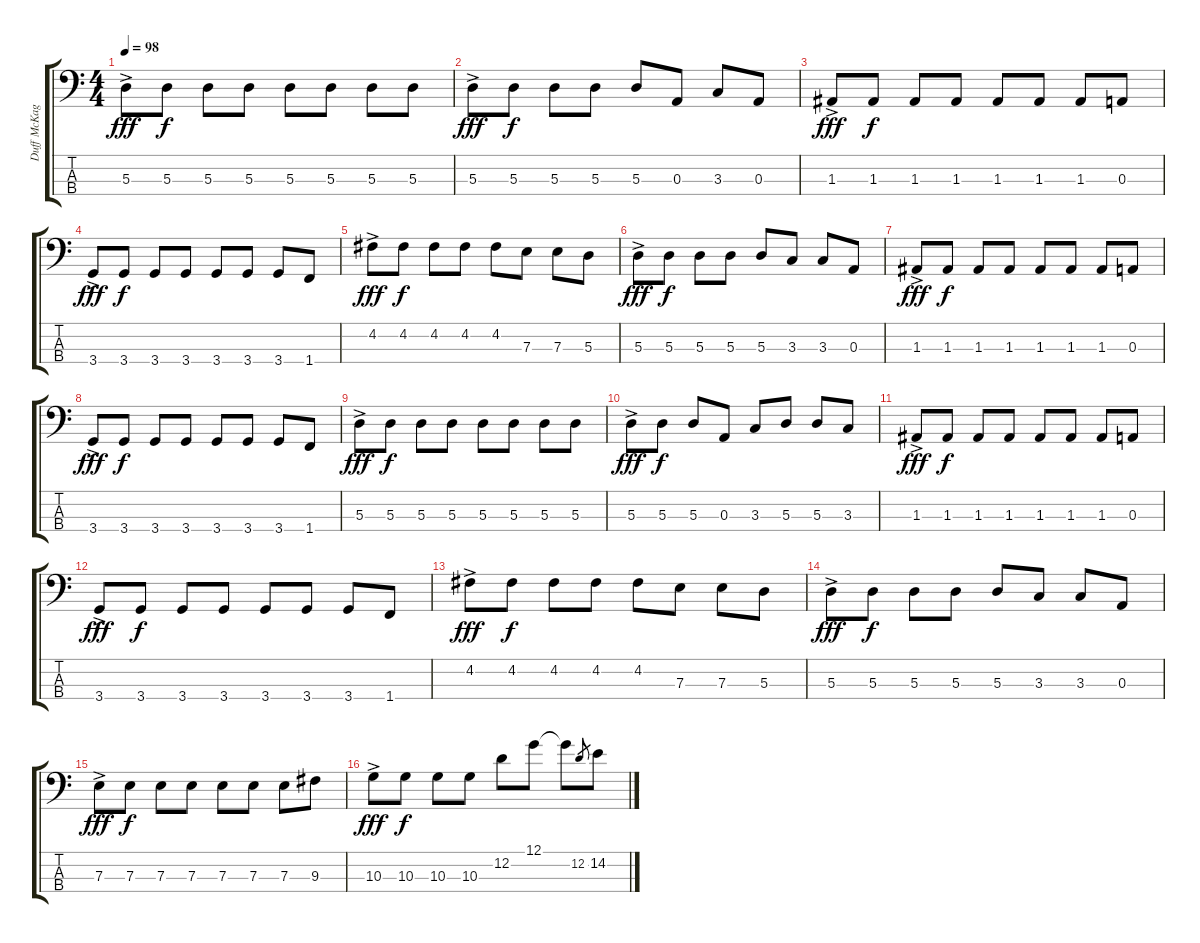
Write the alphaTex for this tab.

\track ("Duff McKagan" "Duff McKag") {instrument electricbassfinger}
\staff {score tabs}
\tuning (G2 D2 A1 E1) {hide}
\ts (4 4)
\tempo 98
\clef f4
\ks c
5.3{ac}.8{dy fff} 5.3.8{dy f} 5.3.8 5.3.8 5.3.8 5.3.8 5.3.8 5.3.8 |
5.3{ac}.8{dy fff} 5.3.8{dy f} 5.3.8 5.3.8 5.3.8 0.3.8 3.3.8 0.3.8 |
1.3{ac}.8{dy fff volume 11} 1.3.8{dy f} 1.3.8 1.3.8 1.3.8 1.3.8 1.3.8 0.3.8 |
3.4{ac}.8{dy fff} 3.4.8{dy f} 3.4.8 3.4.8 3.4.8 3.4.8 3.4.8 1.4.8 |
4.2{ac}.8{dy fff} 4.2.8{dy f} 4.2.8 4.2.8 4.2.8 7.3.8 7.3.8 5.3.8 |
5.3{ac}.8{dy fff} 5.3.8{dy f} 5.3.8 5.3.8 5.3.8 3.3.8 3.3.8 0.3.8 |
1.3{ac}.8{dy fff volume 11} 1.3.8{dy f} 1.3.8 1.3.8 1.3.8 1.3.8 1.3.8 0.3.8 |
3.4{ac}.8{dy fff} 3.4.8{dy f} 3.4.8 3.4.8 3.4.8 3.4.8 3.4.8 1.4.8 |
5.3{ac}.8{dy fff} 5.3.8{dy f} 5.3.8 5.3.8 5.3.8 5.3.8 5.3.8 5.3.8 |
5.3{ac}.8{dy fff} 5.3.8{dy f} 5.3.8 0.3.8 3.3.8 5.3.8 5.3.8 3.3.8 |
1.3{ac}.8{dy fff volume 11} 1.3.8{dy f} 1.3.8 1.3.8 1.3.8 1.3.8 1.3.8 0.3.8 |
3.4{ac}.8{dy fff} 3.4.8{dy f} 3.4.8 3.4.8 3.4.8 3.4.8 3.4.8 1.4.8 |
4.2{ac}.8{dy fff} 4.2.8{dy f} 4.2.8 4.2.8 4.2.8 7.3.8 7.3.8 5.3.8 |
5.3{ac}.8{dy fff} 5.3.8{dy f} 5.3.8 5.3.8 5.3.8 3.3.8 3.3.8 0.3.8 |
7.3{ac}.8{dy fff} 7.3.8{dy f} 7.3.8 7.3.8 7.3.8 7.3.8 7.3.8 9.3.8 |
10.3{ac}.8{dy fff} 10.3.8{dy f} 10.3.8 10.3.8 12.2.8 12.1.8 12.1{t}.8 12.2.8{gr} 14.2.8
